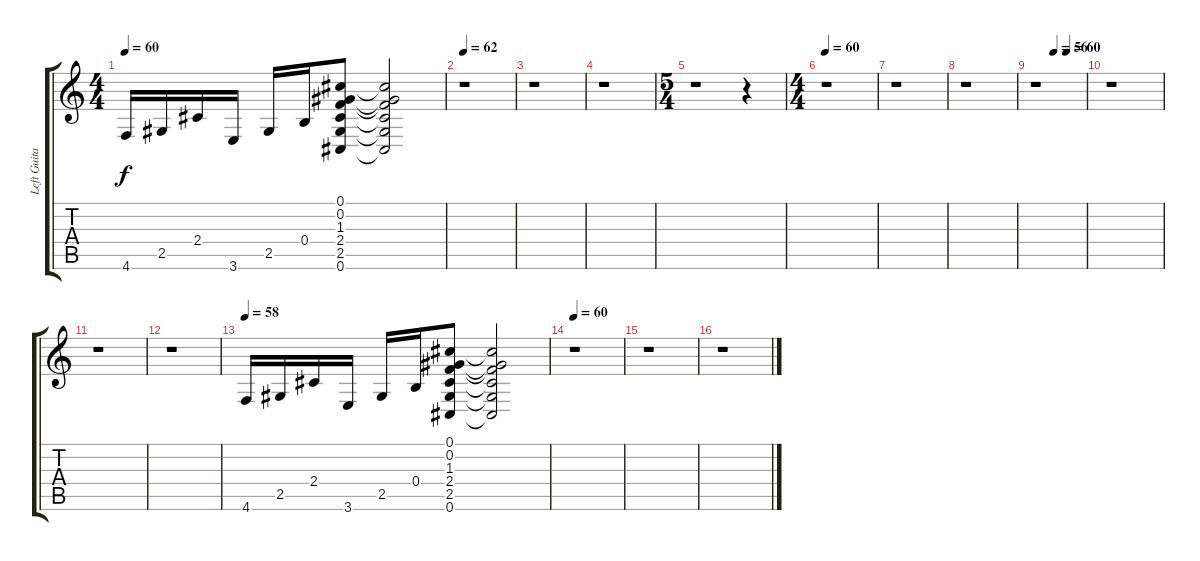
\track ("Left Guitar" "Left Guita") {instrument distortionguitar}
\staff {score tabs}
\tuning (Db4 Ab3 E3 B2 Gb2 Db2) {hide}
\ts (4 4)
\tempo 60
\clef g2
\ks c
4.6.16{dy f} 2.5.16 2.4.16 3.6.16 2.5.16 0.4.16 (0.1 0.2 1.3 2.4 2.5 0.6).8 (0.1{t} 0.2{t} 1.3{t} 2.4{t} 2.5{t} 0.6{t}).2 |
\tempo 62
r.1 |
r.1 |
r.1 |
\ts (5 4)
r.1 r.4 |
\ts (4 4)
\tempo 60
r.1 |
r.1 |
r.1 |
\tempo (56 0.375)
\tempo (60 0.625)
r.1 |
r.1 |
r.1 |
r.1 |
\tempo 58
4.6.16 2.5.16 2.4.16 3.6.16 2.5.16 0.4.16 (0.1 0.2 1.3 2.4 2.5 0.6).8 (0.1{t} 0.2{t} 1.3{t} 2.4{t} 2.5{t} 0.6{t}).2 |
\tempo 60
r.1 |
r.1 |
r.1
